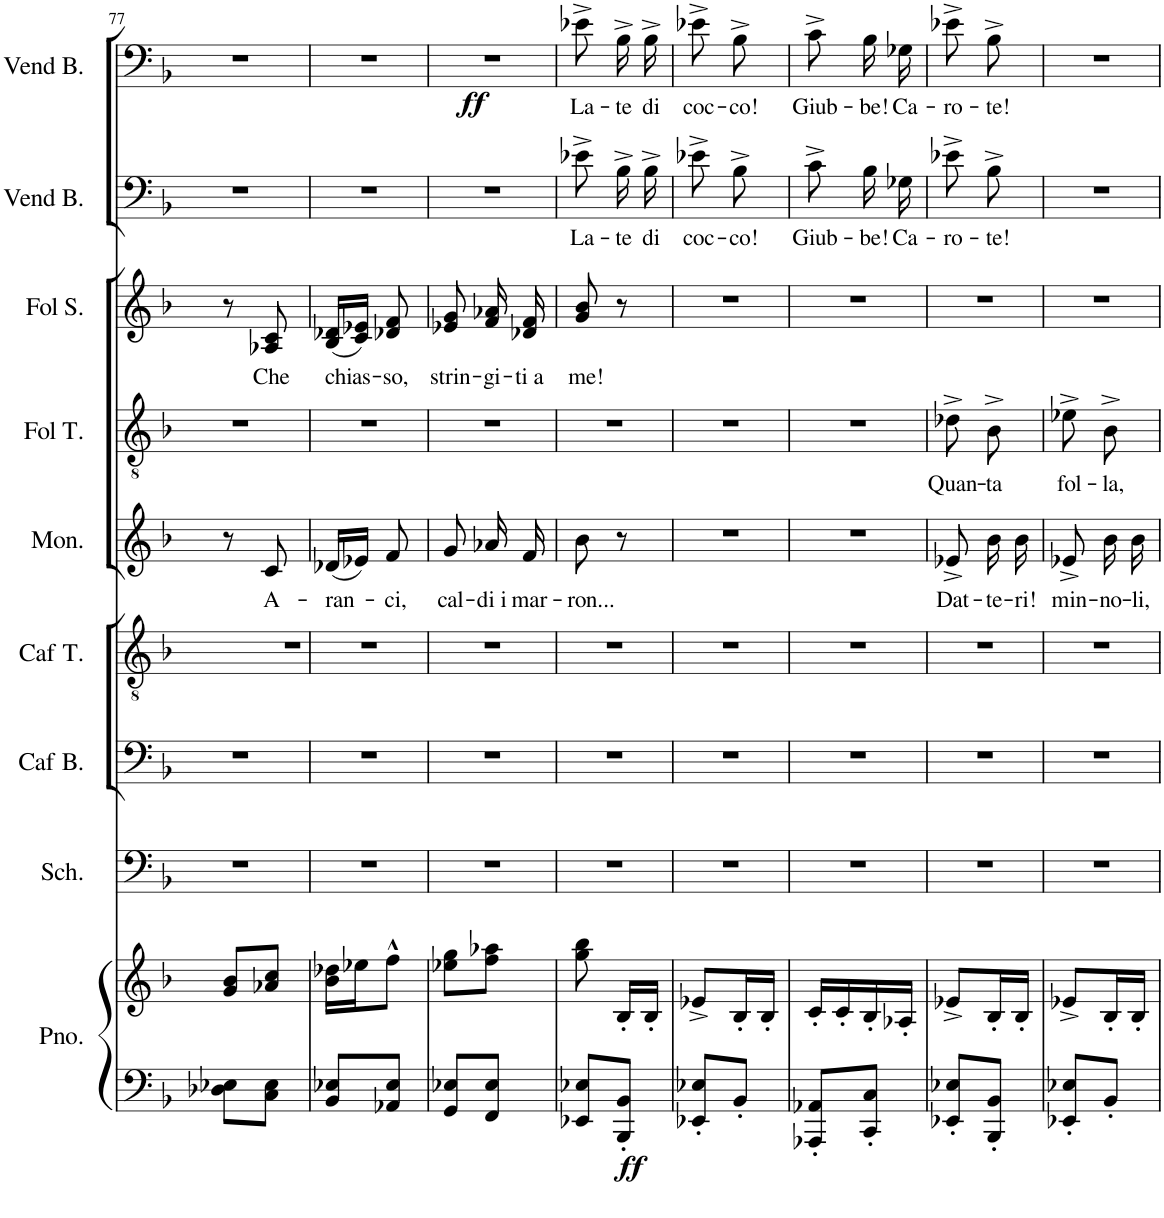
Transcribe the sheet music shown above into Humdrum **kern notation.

**kern	**kern	**dynam	**kern	**kern	**kern	**kern	**text	**kern	**text	**kern	**text	**kern	**text	**kern	**text	**dynam
*part9	*part9	*part9	*part8	*part7	*part6	*part5	*part5	*part4	*part4	*part3	*part3	*part2	*part2	*part1	*part1	*part1
*staff10	*staff9	*staff9/10	*staff8	*staff7	*staff6	*staff5	*staff5	*staff4	*staff4	*staff3	*staff3	*staff2	*staff2	*staff1	*staff1	*staff1
*I"Piano	*	*	*I"Schaunard	*I"Caffe Bass	*I"Caffè Ténor	*I"Monelli	*	*I"Folla Tenor	*	*I"Folla Soprano	*	*I"Venditori Bass	*	*I"Venditori Bass	*	*
*I'Pno.	*	*	*I'Sch.	*I'Caf B.	*I'Caf T.	*I'Mon.	*	*I'Fol T.	*	*I'Fol S.	*	*I'Vend B.	*	*I'Vend B.	*	*
!!LO:PB:g=z
*clefF4	*clefG2	*	*clefF4	*clefF4	*clefGv2	*clefG2	*	*clefGv2	*	*clefG2	*	*clefF4	*	*clefF4	*	*
*k[b-]	*k[b-]	*	*k[b-]	*k[b-]	*k[b-]	*k[b-]	*	*k[b-]	*	*k[b-]	*	*k[b-]	*	*k[b-]	*	*
*M2/8	*M2/8	*	*M2/8	*M2/8	*M2/8	*M2/8	*	*M2/8	*	*M2/8	*	*M2/8	*	*M2/8	*	*
=77	=77	=77	=77	=77	=77	=77	=77	=77	=77	=77	=77	=77	=77	=77	=77	=77
8D-X\ 8E-X\L	8g/ 8b-/L	.	4r	4r	4r	8r	.	4r	.	8r	.	4r	.	4r	.	.
!	!	!	!	!	!	!LO:N:head=solid	!LO:LY:b	!	!	!	!LO:LY:b	!	!	!	!	!
8C\ 8E-\J	8a-X/ 8cc/J	.	.	.	.	8c/	A-	.	.	8A-X/ 8c/	Che	.	.	.	.	.
=78	=78	=78	=78	=78	=78	=78	=78	=78	=78	=78	=78	=78	=78	=78	=78	=78
!	!	!	!	!	!	!	!LO:LY:b	!	!	!	!LO:LY:b	!	!	!	!	!
8BB-/ 8E-X/L	16b-\ 16dd-X\LL	.	4r	4r	4r	(16d-X/LL	-ran-	4r	.	(16B-/ 16d-X/LL	chias-	4r	.	4r	.	.
.	16ee-X\J	.	.	.	.	16e-X/JJ)	.	.	.	16c/ 16e-X/JJ)	.	.	.	.	.	.
!	!	!	!	!	!	!	!LO:LY:b	!	!	!	!LO:LY:b	!	!	!	!	!
8AA-X/ 8E-/J	8ff^^\J	.	.	.	.	8f/	-ci,	.	.	8d-X/ 8f/	-so,	.	.	.	.	.
=79	=79	=79	=79	=79	=79	=79	=79	=79	=79	=79	=79	=79	=79	=79	=79	=79
!	!	!	!	!	!	!	!LO:LY:b	!	!	!	!LO:LY:b	!	!	!	!	!LO:DY:b
8GG/ 8E-X/L	8ee-X\ 8gg\L	.	4r	4r	4r	8g/	cal-	4r	.	8e-X/ 8g/	strin-	4r	.	4r	.	ff
!	!	!	!	!	!	!	!LO:LY:b	!	!	!	!LO:LY:b	!	!	!	!	!
8FF/ 8E-/J	8ff\ 8aa-X\J	.	.	.	.	16a-X/	-di i	.	.	16f/ 16a-X/	-gi-	.	.	.	.	.
!	!	!	!	!	!	!	!LO:LY:b	!	!	!	!LO:LY:b	!	!	!	!	!
.	.	.	.	.	.	16f/	mar-	.	.	16d-X/ 16f/	-ti a	.	.	.	.	.
=80	=80	=80	=80	=80	=80	=80	=80	=80	=80	=80	=80	=80	=80	=80	=80	=80
!	!	!	!	!	!	!	!LO:LY:b	!	!	!	!LO:LY:b	!	!LO:LY:b	!	!LO:LY:b	!
8EE-X/ 8E-X/L	8gg\ 8bb-\	.	4r	4r	4r	8b-\	-ron...	4r	.	8g/ 8b-/	me!	8e-X^\L	La-	8e-X^\L	La-	.
!	!	!LO:DY:b=2	!	!	!	!	!	!	!	!	!	!	!LO:LY:b	!	!LO:LY:b	!
8BBB-/' 8BB-/'J	16B-'/LL	ff	.	.	.	8r	.	.	.	8r	.	16B-^\L	-te	16B-^\L	-te	.
!	!	!	!	!	!	!	!	!	!	!	!	!	!LO:LY:b	!	!LO:LY:b	!
.	16B-'/JJ	.	.	.	.	.	.	.	.	.	.	16B-^\JJ	di	16B-^\JJ	di	.
=81	=81	=81	=81	=81	=81	=81	=81	=81	=81	=81	=81	=81	=81	=81	=81	=81
!	!	!	!	!	!	!	!	!	!	!	!	!	!LO:LY:b	!	!LO:LY:b	!
8EE-X/' 8E-X/'L	8e-X^/L	.	4r	4r	4r	4r	.	4r	.	4r	.	8e-X^\L	coc-	8e-X^\L	coc-	.
!	!	!	!	!	!	!	!	!	!	!	!	!	!LO:LY:b	!	!LO:LY:b	!
8BB-'/J	16B-'/L	.	.	.	.	.	.	.	.	.	.	8B-^\J	-co!	8B-^\J	-co!	.
.	16B-'/JJ	.	.	.	.	.	.	.	.	.	.	.	.	.	.	.
=82	=82	=82	=82	=82	=82	=82	=82	=82	=82	=82	=82	=82	=82	=82	=82	=82
!	!	!	!	!	!	!	!	!	!	!	!	!	!LO:LY:b	!	!LO:LY:b	!
8AAA-X/' 8AA-X/'L	16c'/LL	.	4r	4r	4r	4r	.	4r	.	4r	.	8c^\L	Giub-	8c^\L	Giub-	.
.	16c'/	.	.	.	.	.	.	.	.	.	.	.	.	.	.	.
!	!	!	!	!	!	!	!	!	!	!	!	!	!LO:LY:b	!	!LO:LY:b	!
8CC/' 8C/'J	16B-'/	.	.	.	.	.	.	.	.	.	.	16B-\L	-be!	16B-\L	-be!	.
!	!	!	!	!	!	!	!	!	!	!	!	!	!LO:LY:b	!	!LO:LY:b	!
.	16A-X'/JJ	.	.	.	.	.	.	.	.	.	.	16G-X\JJ	Ca-	16G-X\JJ	Ca-	.
=83	=83	=83	=83	=83	=83	=83	=83	=83	=83	=83	=83	=83	=83	=83	=83	=83
!	!	!	!	!	!	!	!LO:LY:b	!	!LO:LY:b	!	!	!	!LO:LY:b	!	!LO:LY:b	!
8EE-X/' 8E-X/'L	8e-X^/L	.	4r	4r	4r	8e-X^/	Dat-	8d-X^\L	Quan-	4r	.	8e-X^\L	-ro-	8e-X^\L	-ro-	.
!	!	!	!	!	!	!	!LO:LY:b	!	!LO:LY:b	!	!	!	!LO:LY:b	!	!LO:LY:b	!
8BBB-/' 8BB-/'J	16B-'/L	.	.	.	.	16b-\	-te-	8B-^\J	-ta	.	.	8B-^\J	-te!	8B-^\J	-te!	.
!	!	!	!	!	!	!	!LO:LY:b	!	!	!	!	!	!	!	!	!
.	16B-'/JJ	.	.	.	.	16b-\	-ri!	.	.	.	.	.	.	.	.	.
=84	=84	=84	=84	=84	=84	=84	=84	=84	=84	=84	=84	=84	=84	=84	=84	=84
!	!	!	!	!	!	!	!LO:LY:b	!	!LO:LY:b	!	!	!	!	!	!	!
8EE-X/' 8E-X/'L	8e-X^/L	.	4r	4r	4r	8e-X^/	min-	8e-X^\L	fol-	4r	.	4r	.	4r	.	.
!	!	!	!	!	!	!	!LO:LY:b	!	!LO:LY:b	!	!	!	!	!	!	!
8BB-'/J	16B-'/L	.	.	.	.	16b-\	-no-	8B-^\J	-la,	.	.	.	.	.	.	.
!	!	!	!	!	!	!	!LO:LY:b	!	!	!	!	!	!	!	!	!
.	16B-'/JJ	.	.	.	.	16b-\	-li,	.	.	.	.	.	.	.	.	.
=	=	=	=	=	=	=	=	=	=	=	=	=	=	=	=	=
*-	*-	*-	*-	*-	*-	*-	*-	*-	*-	*-	*-	*-	*-	*-	*-	*-
